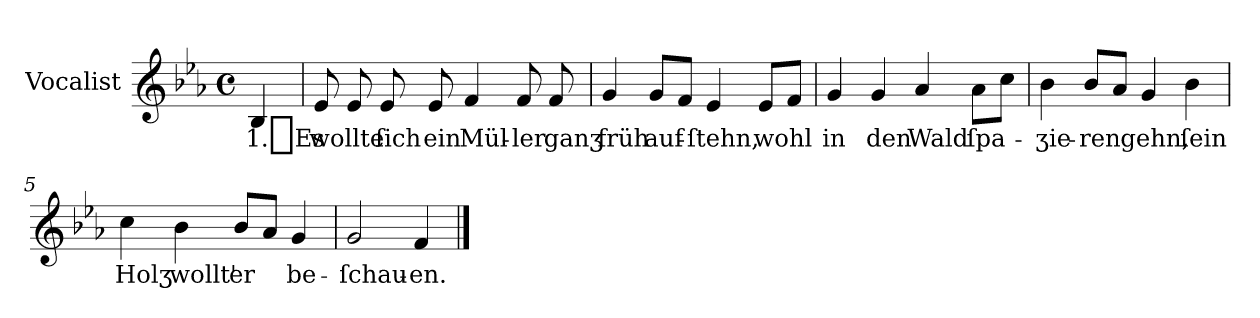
**kern	**text
*part1	*part1
*staff1	*staff1
*I"Vocalist	*
*k[b-e-a-]	*
*E-:	*
*M4/4	*
*met(c)	*
=	=
4B-	1._Es
=1	=1
8e-	wollte
8e-	.
8e-	ſich
8e-	ein
4f	Mül-
8f	-ler
8f	ganʒ
=2	=2
4g	früh
8gL	auf-
8fJ	.
4e-	-ſtehn,
8e-L	wohl
8fJ	.
=3	=3
4g	in
4g	den
4a-	Wald
8a-L	ſpa-
8ccJ	.
=4	=4
4b-	-ʒie-
8b-L	-ren
8a-J	.
4g	gehn,
4b-	ſein
=5	=5
4cc	Holʒ
4b-	wollt'
8b-L	er
8a-J	.
4g	be-
=6	=6
2g	-ſchau-
4f	-en.
==	==
*-	*-
